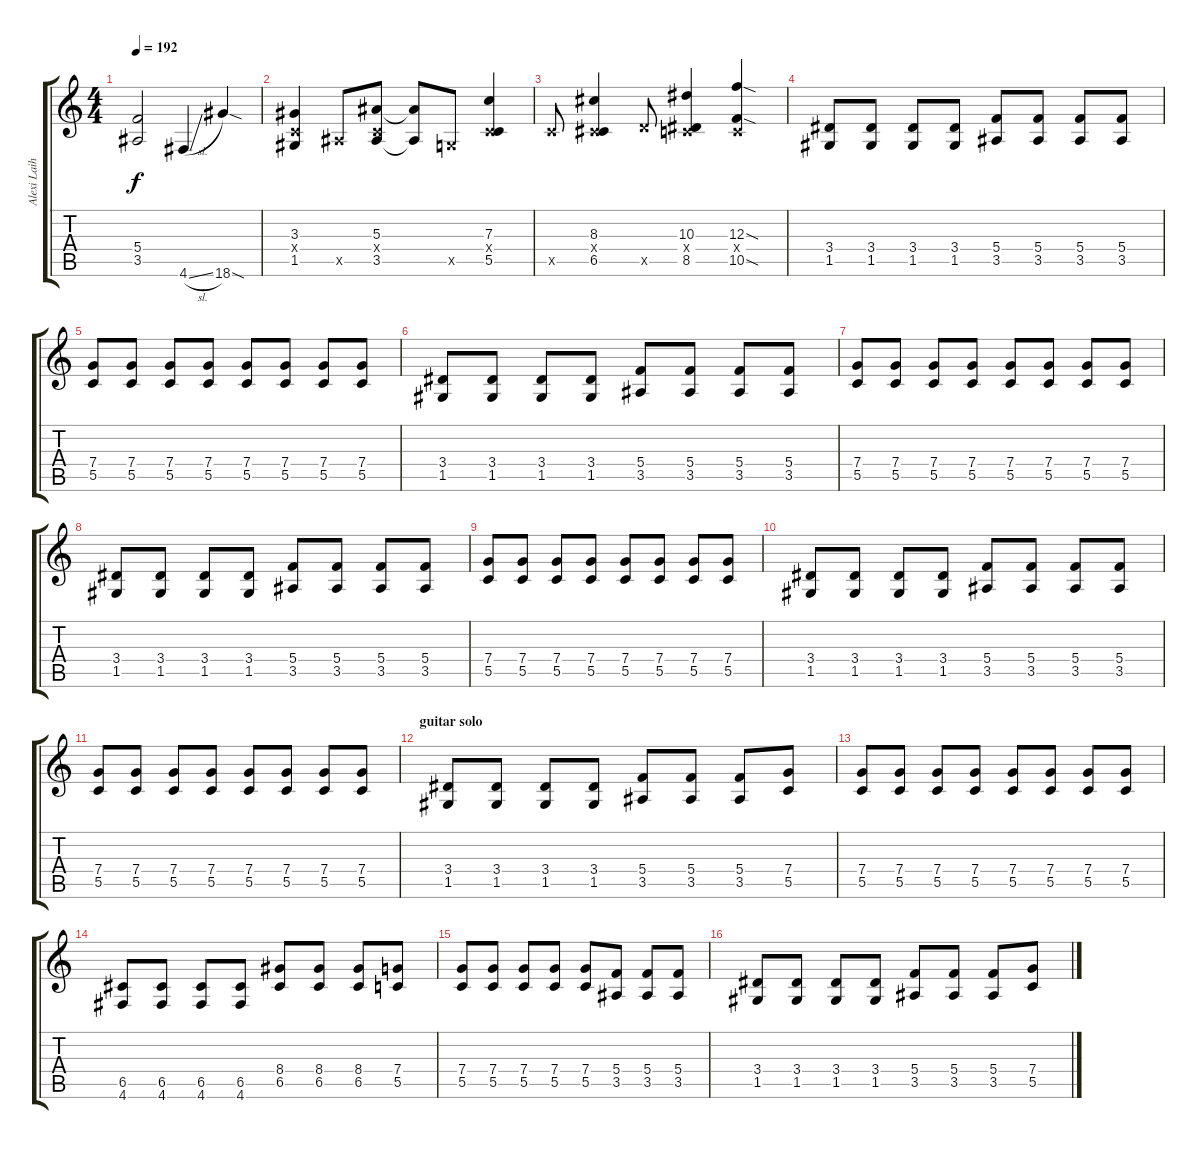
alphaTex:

\track ("Alexi Laiho" "Alexi Laih") {instrument distortionguitar}
\staff {score tabs}
\tuning (D4 A3 F3 C3 G2 D2) {hide}
\ts (4 4)
\tempo 192
\clef g2
\ks c
(5.4{t} 3.5{t}).2{dy f} 4.6{sl}.4 18.6{sod}.4 |
(3.3 0.4{x} 1.5).4 3.5{x}.8 (5.3 0.4{x} 3.5).8 (5.3{t} 3.5{t}).8 0.5{x}.8 (7.3 0.4{x} 5.5).4 |
5.5{x}.8 (8.3 0.4{x} 6.5).4 7.5{x}.8 (10.3 0.4{x} 8.5).4 (12.3{sod} 0.4{x} 10.5{sod}).4 |
(3.4 1.5).8 (3.4 1.5).8 (3.4 1.5).8 (3.4 1.5).8 (5.4 3.5).8 (5.4 3.5).8 (5.4 3.5).8 (5.4 3.5).8 |
(7.4 5.5).8 (7.4 5.5).8 (7.4 5.5).8 (7.4 5.5).8 (7.4 5.5).8 (7.4 5.5).8 (7.4 5.5).8 (7.4 5.5).8 |
(3.4 1.5).8 (3.4 1.5).8 (3.4 1.5).8 (3.4 1.5).8 (5.4 3.5).8 (5.4 3.5).8 (5.4 3.5).8 (5.4 3.5).8 |
(7.4 5.5).8 (7.4 5.5).8 (7.4 5.5).8 (7.4 5.5).8 (7.4 5.5).8 (7.4 5.5).8 (7.4 5.5).8 (7.4 5.5).8 |
(3.4 1.5).8 (3.4 1.5).8 (3.4 1.5).8 (3.4 1.5).8 (5.4 3.5).8 (5.4 3.5).8 (5.4 3.5).8 (5.4 3.5).8 |
(7.4 5.5).8 (7.4 5.5).8 (7.4 5.5).8 (7.4 5.5).8 (7.4 5.5).8 (7.4 5.5).8 (7.4 5.5).8 (7.4 5.5).8 |
(3.4 1.5).8 (3.4 1.5).8 (3.4 1.5).8 (3.4 1.5).8 (5.4 3.5).8 (5.4 3.5).8 (5.4 3.5).8 (5.4 3.5).8 |
(7.4 5.5).8 (7.4 5.5).8 (7.4 5.5).8 (7.4 5.5).8 (7.4 5.5).8 (7.4 5.5).8 (7.4 5.5).8 (7.4 5.5).8 |
\section ("" "guitar solo")
(3.4 1.5).8 (3.4 1.5).8 (3.4 1.5).8 (3.4 1.5).8 (5.4 3.5).8 (5.4 3.5).8 (5.4 3.5).8 (7.4 5.5).8 |
(7.4 5.5).8 (7.4 5.5).8 (7.4 5.5).8 (7.4 5.5).8 (7.4 5.5).8 (7.4 5.5).8 (7.4 5.5).8 (7.4 5.5).8 |
(6.5 4.6).8 (6.5 4.6).8 (6.5 4.6).8 (6.5 4.6).8 (8.4 6.5).8 (8.4 6.5).8 (8.4 6.5).8 (7.4 5.5).8 |
(7.4 5.5).8 (7.4 5.5).8 (7.4 5.5).8 (7.4 5.5).8 (7.4 5.5).8 (5.4 3.5).8 (5.4 3.5).8 (5.4 3.5).8 |
(3.4 1.5).8 (3.4 1.5).8 (3.4 1.5).8 (3.4 1.5).8 (5.4 3.5).8 (5.4 3.5).8 (5.4 3.5).8 (7.4 5.5).8
